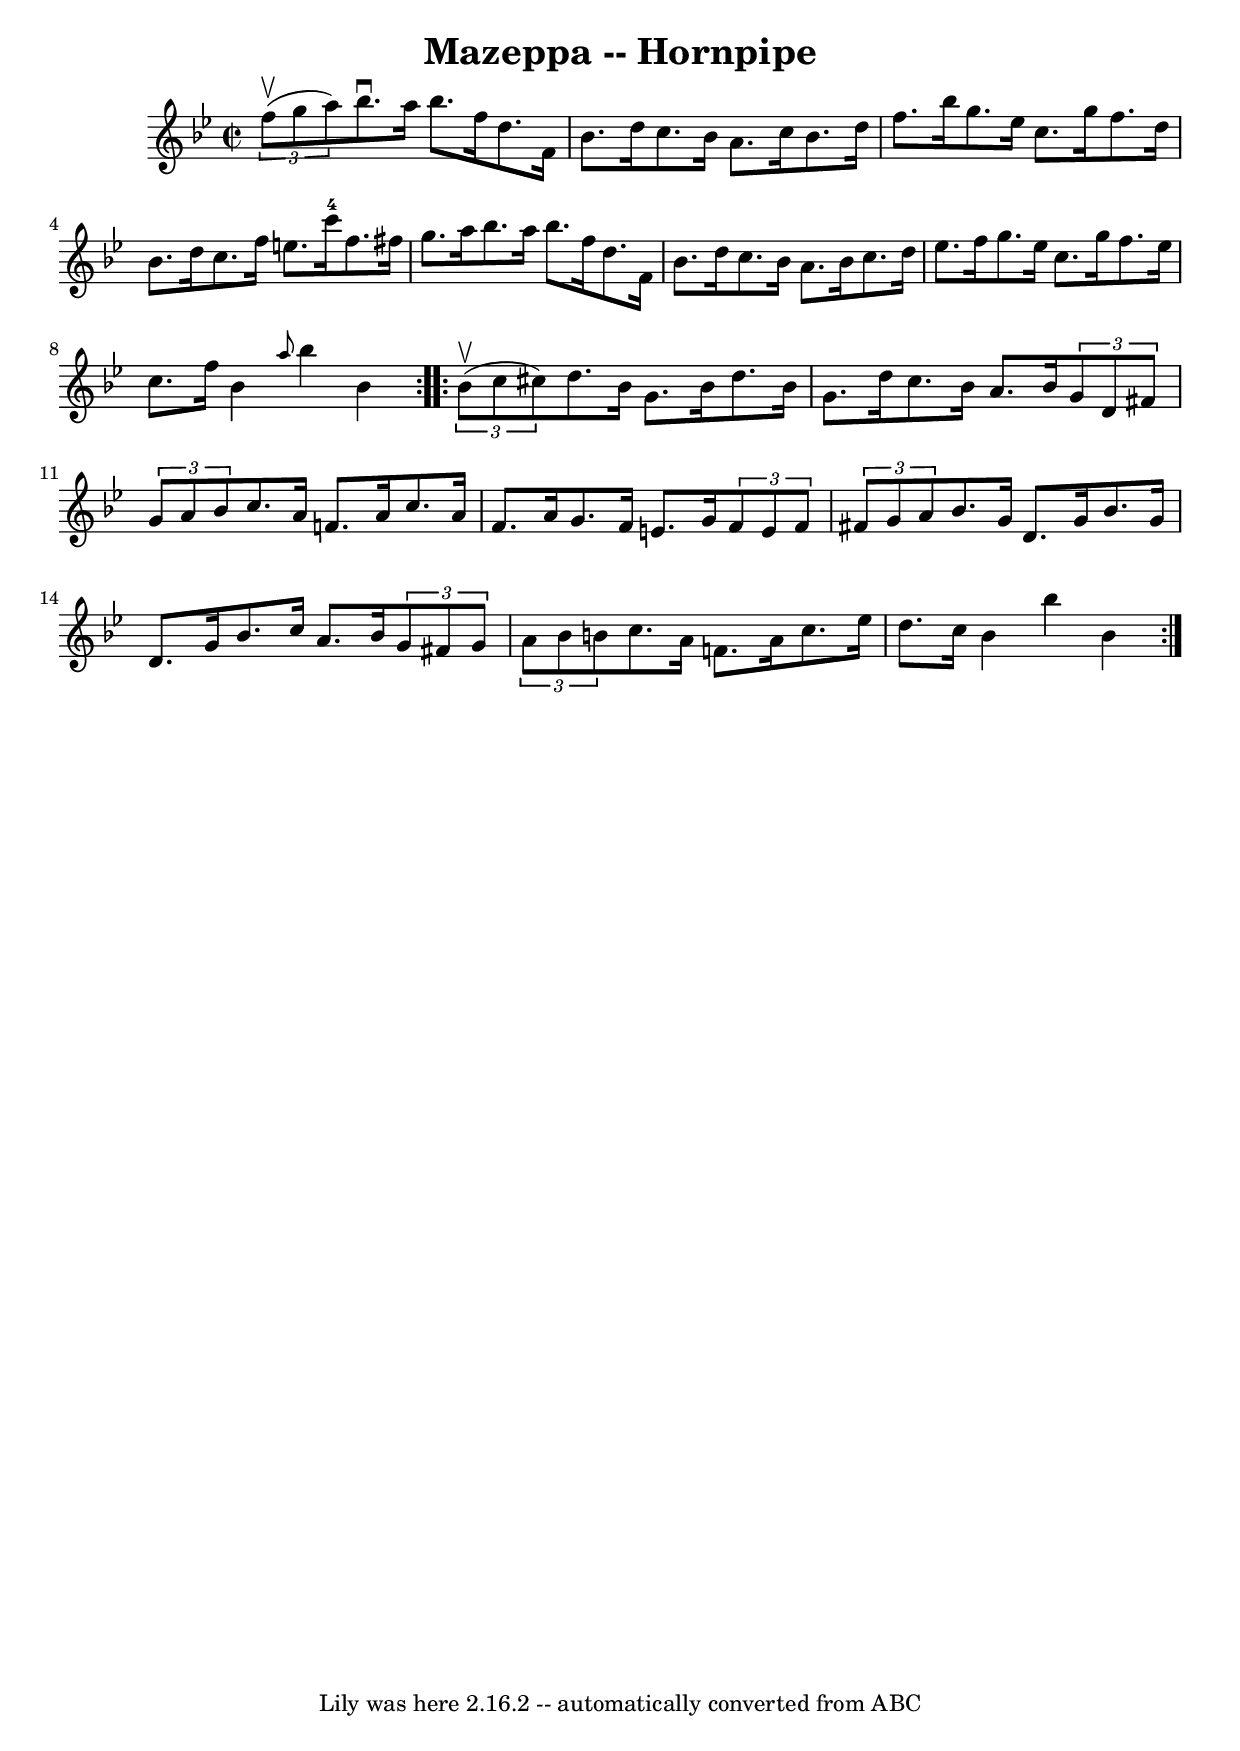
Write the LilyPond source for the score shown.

\version "2.7.40"
\include "Mammoth.ily"
\header {
	book = "Cole's 1000 Fiddle Tunes"
	crossRefNumber = "1"
	footnotes = ""
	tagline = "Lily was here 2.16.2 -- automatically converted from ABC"
	title = "Mazeppa -- Hornpipe"
}
voicedefault =  {
\set Score.defaultBarType = "empty"

\repeat volta 2 {
\override Staff.TimeSignature #'style = #'C
 \time 2/2 \key bes \major   \times 2/3 { f''8 (^\upbow g''8 a''8) } 
|
 bes''8.^\downbow a''16 bes''8. f''16 d''8. f'16    
bes'8. d''16  |
 c''8. bes'16 a'8. c''16 bes'8. d''16 
 f''8. bes''16  |
 g''8. ees''16 c''8. g''16 f''8.   
 d''16 bes'8. d''16  |
 c''8. f''16 e''8. c'''16-4   
f''8. fis''16 g''8. a''16  |
 bes''8. a''16 bes''8.    
f''16 d''8. f'16 bes'8. d''16  |
 c''8. bes'16 a'8.   
 bes'16 c''8. d''16 ees''8. f''16  |
 g''8. ees''16    
c''8. g''16 f''8. ees''16 c''8. f''16  |
 bes'4  
\grace { a''8  } bes''4 bes'4  }     \repeat volta 2 {   \times 2/3 {   
bes'8 (^\upbow c''8 cis''8) } |
 d''8. bes'16 g'8.    
bes'16 d''8. bes'16 g'8. d''16  |
 c''8. bes'16 a'8.  
 bes'16    \times 2/3 { g'8 d'8 fis'8  }   \times 2/3 { g'8 a'8   
 bes'8  } |
 c''8. a'16 f'!8. a'16 c''8. a'16 f'8.  
 a'16  |
 g'8. f'16 e'8. g'16    \times 2/3 { f'8 e'8    
f'8  }   \times 2/3 { fis'8 g'8 a'8  } |
 bes'8. g'16    
d'8. g'16 bes'8. g'16 d'8. g'16  |
 bes'8. c''16    
a'8. bes'16    \times 2/3 { g'8 fis'8 g'8  }   \times 2/3 { a'8    
bes'8 b'8  } |
 c''8. a'16 f'!8. a'16 c''8. ees''16 
 d''8. c''16  |
 bes'4 bes''4 bes'4  }   
}

\score{
    <<

	\context Staff="default"
	{
	    \voicedefault 
	}

    >>
	\layout {
	}
	\midi {}
}
